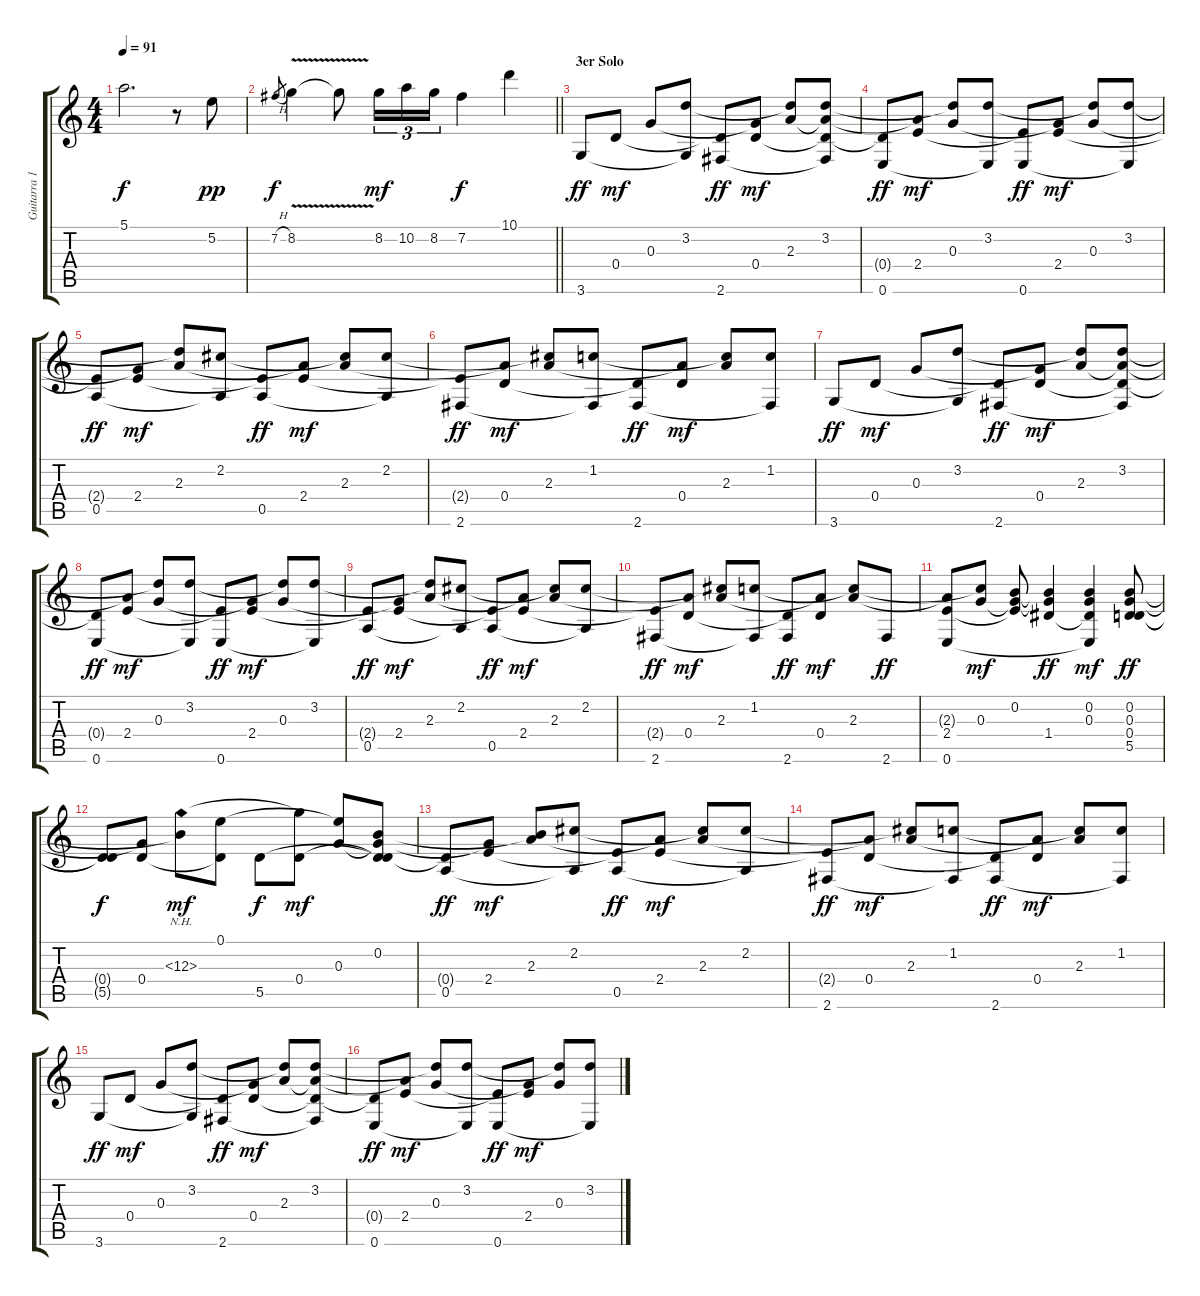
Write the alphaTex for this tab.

\track ("Guitarra 1" "Guitarra 1") {instrument acousticguitarnylon}
\staff {score tabs}
\tuning (E4 B3 G3 D3 A2 E2) {hide}
\ts (4 4)
\tempo 91
\clef g2
\ks c
5.1{t}.2{d dy f} r.8 5.2.8{dy pp} |
\barLineRight lightlight
7.2{h}.8{gr dy f} 8.2{v}.4 8.2{t}.8 8.2.16{tu (3 2) dy mf} 10.2.16{tu (3 2)} 8.2.16{tu (3 2)} 7.2.4{dy f} 10.1.4 |
\section ("" "3er Solo")
3.6.8{dy ff volume 10} 0.4.8{dy mf} 0.3.8 (3.2 3.6{t}).8 (0.4{t} 2.6).8{dy ff} (0.3{t} 0.4).8{dy mf} (3.2{t} 2.3).8 (3.2 2.3{t} 0.4{t} 2.6{t}).8 |
(0.4{t} 0.6).8{dy ff} (2.3{t} 2.4).8{dy mf} (3.2{t} 0.3).8 (3.2 0.6{t}).8 (2.4{t} 0.6).8{dy ff} (0.3{t} 2.4).8{dy mf} (3.2{t} 0.3).8 (3.2 0.6{t}).8 |
(2.4{t} 0.5).8{dy ff} (0.3{t} 2.4).8{dy mf} (3.2{t} 2.3).8 (2.2 0.5{t}).8 (2.4{t} 0.5).8{dy ff} (2.3{t} 2.4).8{dy mf} (2.2{t} 2.3).8 (2.2 0.5{t}).8 |
(2.4{t} 2.6).8{dy ff} (2.3{t} 0.4).8{dy mf} (2.2{t} 2.3).8 (1.2 2.6{t}).8 (0.4{t} 2.6).8{dy ff} (2.3{t} 0.4).8{dy mf} (1.2{t} 2.3).8 (1.2 2.6{t}).8 |
3.6.8{dy ff} 0.4.8{dy mf} 0.3.8 (3.2 3.6{t}).8 (0.4{t} 2.6).8{dy ff} (0.3{t} 0.4).8{dy mf} (3.2{t} 2.3).8 (3.2 2.3{t} 0.4{t} 2.6{t}).8 |
(0.4{t} 0.6).8{dy ff} (2.3{t} 2.4).8{dy mf} (3.2{t} 0.3).8 (3.2 0.6{t}).8 (2.4{t} 0.6).8{dy ff} (0.3{t} 2.4).8{dy mf} (3.2{t} 0.3).8 (3.2 0.6{t}).8 |
(2.4{t} 0.5).8{dy ff} (0.3{t} 2.4).8{dy mf} (3.2{t} 2.3).8 (2.2 0.5{t}).8 (2.4{t} 0.5).8{dy ff} (2.3{t} 2.4).8{dy mf} (2.2{t} 2.3).8 (2.2 0.5{t}).8 |
(2.4{t} 2.6).8{dy ff} (2.3{t} 0.4).8{dy mf} (2.2{t} 2.3).8 (1.2 2.6{t}).8 (0.4{t} 2.6).8{dy ff} (2.3{t} 0.4).8{dy mf} (1.2{t} 2.3).8 2.6.8{dy ff} |
(2.3{t} 2.4 0.6).8 (1.2{t} 0.3).8{dy mf} (0.2 0.3{t} 2.4{t}).8 (0.2{t} 0.3{t} 1.4).4{dy ff} (0.2 0.3 1.4{t} 0.6{t}).4{dy mf} (0.2 0.3 0.4 5.5).8{dy ff} |
(0.4{t} 5.5{t}).8{dy f} (0.3{t} 0.4).8 (0.2{t} 12.3{nh}).8{dy mf} (0.1 0.4{t}).8 5.5.8{dy f} (12.3{t} 0.4).8{dy mf} (0.1{t} 0.3).8 (0.2 0.3{t} 0.4{t} 5.5{t}).8 |
(0.4{t} 0.5).8{dy ff} (0.3{t} 2.4).8{dy mf} (0.2{t} 2.3).8 (2.2 0.5{t}).8 (2.4{t} 0.5).8{dy ff} (2.3{t} 2.4).8{dy mf} (2.2{t} 2.3).8 (2.2 0.5{t}).8 |
(2.4{t} 2.6).8{dy ff} (2.3{t} 0.4).8{dy mf} (2.2{t} 2.3).8 (1.2 2.6{t}).8 (0.4{t} 2.6).8{dy ff} (2.3{t} 0.4).8{dy mf} (1.2{t} 2.3).8 (1.2 2.6{t}).8 |
3.6.8{dy ff} 0.4.8{dy mf} 0.3.8 (3.2 3.6{t}).8 (0.4{t} 2.6).8{dy ff} (0.3{t} 0.4).8{dy mf} (3.2{t} 2.3).8 (3.2 2.3{t} 0.4{t} 2.6{t}).8 |
(0.4{t} 0.6).8{dy ff} (2.3{t} 2.4).8{dy mf} (3.2{t} 0.3).8 (3.2 0.6{t}).8 (2.4{t} 0.6).8{dy ff} (0.3{t} 2.4).8{dy mf} (3.2{t} 0.3).8 (3.2 0.6{t}).8
